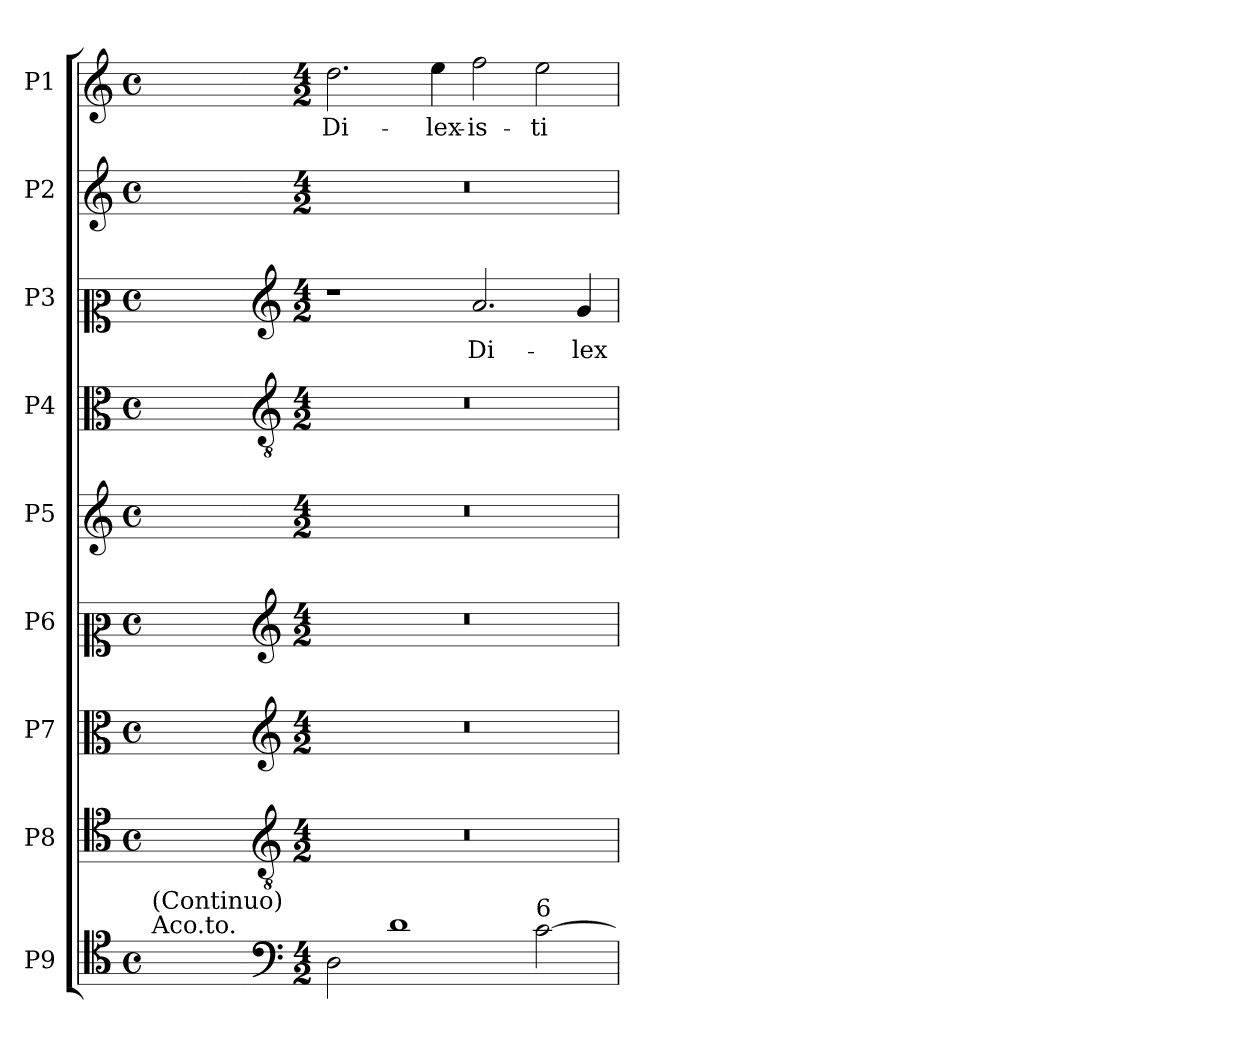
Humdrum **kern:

**kern	**kern	**kern	**kern	**kern	**kern	**kern	**text	**kern	**kern	**text
*part9	*part8	*part7	*part6	*part5	*part4	*part3	*part3	*part2	*part1	*part1
*staff9	*staff8	*staff7	*staff6	*staff5	*staff4	*staff3	*staff3	*staff2	*staff1	*staff1
*I"P9	*I"P8	*I"P7	*I"P6	*I"P5	*I"P4	*I"P3	*	*I"P2	*I"P1	*
!!LO:PB:g=z
*clefC4	*clefC4	*clefC3	*clefC2	*clefG2	*clefC3	*clefC2	*	*clefG2	*clefG2	*
*	*ITrd7c12	*	*	*	*ITrd7c12	*	*	*	*	*
*k[]	*k[]	*k[]	*k[]	*k[]	*k[]	*k[]	*	*k[]	*k[]	*
*C:	*C:	*C:	*C:	*C:	*C:	*C:	*	*C:	*C:	*
*M4/4	*M4/4	*M4/4	*M4/4	*M4/4	*M4/4	*M4/4	*	*M4/4	*M4/4	*
*met(c)	*met(c)	*met(c)	*met(c)	*met(c)	*met(c)	*met(c)	*	*met(c)	*met(c)	*
=1	=1	=1	=1	=1	=1	=1	=1	=1	=1	=1
!LO:TX:a:t=Aco.to.	!	!	!	!	!	!	!	!	!	!
!LO:TX:t=(Continuo)	!	!	!	!	!	!	!	!	!	!
1ryy	1ryy	1ryy	1ryy	1ryy	1ryy	1ryy	.	1ryy	1ryy	.
=1-	=1-	=1-	=1-	=1-	=1-	=1-	=1-	=1-	=1-	=1-
*clefF4	*clefGv2	*clefG2	*clefG2	*	*clefGv2	*clefG2	*	*	*	*
*M4/2	*M4/2	*M4/2	*M4/2	*M4/2	*M4/2	*M4/2	*	*M4/2	*M4/2	*
!	!LO:N:vis=1	!LO:N:vis=1	!LO:N:vis=1	!LO:N:vis=1	!LO:N:vis=1	!	!	!LO:N:vis=1	!	!
!	!	!	!	!	!	!	!	!	!	!LO:LY:b:color=#000000
2Di\	0r	0r	0r	0r	0r	1r	.	0r	2.ddi\	Di-
1di	.	.	.	.	.	.	.	.	.	.
!	!	!	!	!	!	!	!	!	!	!LO:LY:b:color=#000000
.	.	.	.	.	.	.	.	.	4eei\	-lex-
!	!	!	!	!	!	!	!LO:LY:b:color=#000000	!	!	!
!	!	!	!	!	!	!	!	!	!	!LO:LY:b:color=#000000
.	.	.	.	.	.	2.ai/	Di-	.	2ffi\	-is-
!LO:TX:a:t=6	!	!	!	!	!	!	!	!	!	!
!	!	!	!	!	!	!	!	!	!	!LO:LY:b:color=#000000
[2ci\	.	.	.	.	.	.	.	.	2eei\	-ti
!	!	!	!	!	!	!	!LO:LY:b:color=#000000	!	!	!
.	.	.	.	.	.	4gi/	-lex-	.	.	.
=	=	=	=	=	=	=	=	=	=	=
*-	*-	*-	*-	*-	*-	*-	*-	*-	*-	*-
